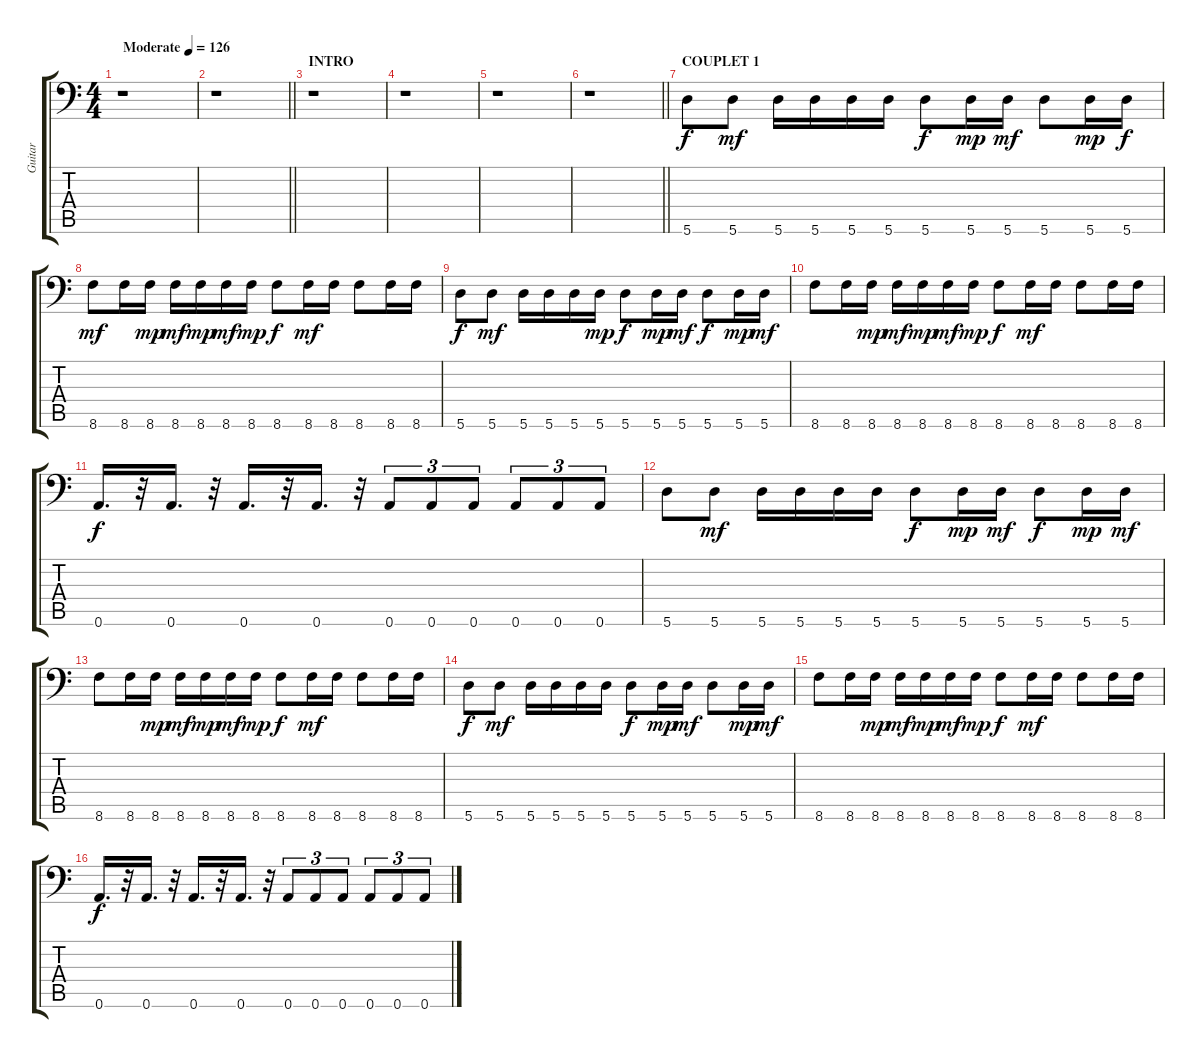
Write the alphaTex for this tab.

\track ("Guitar" "Guitar") {instrument electricguitarjazz}
\staff {score tabs}
\tuning (D4 A3 F3 C3 G2 A1) {hide}
\ts (4 4)
\tempo (126 "Moderate")
\clef f4
\ks c
r.1{dy f instrument electricguitarjazz} |
\barLineRight lightlight
r.1 |
\section ("" "INTRO")
r.1 |
r.1 |
r.1 |
\barLineRight lightlight
r.1 |
\section ("" "COUPLET 1")
5.6.8 5.6.8{dy mf} 5.6.16 5.6.16 5.6.16 5.6.16 5.6.8{dy f} 5.6.16{dy mp} 5.6.16{dy mf} 5.6.8 5.6.16{dy mp} 5.6.16{dy f} |
8.6.8{dy mf} 8.6.16 8.6.16{dy mp} 8.6.16{dy mf} 8.6.16{dy mp} 8.6.16{dy mf} 8.6.16{dy mp} 8.6.8{dy f} 8.6.16{dy mf} 8.6.16 8.6.8 8.6.16 8.6.16 |
5.6.8{dy f} 5.6.8{dy mf} 5.6.16 5.6.16 5.6.16 5.6.16{dy mp} 5.6.8{dy f} 5.6.16{dy mp} 5.6.16{dy mf} 5.6.8{dy f} 5.6.16{dy mp} 5.6.16{dy mf} |
8.6.8 8.6.16 8.6.16{dy mp} 8.6.16{dy mf} 8.6.16{dy mp} 8.6.16{dy mf} 8.6.16{dy mp} 8.6.8{dy f} 8.6.16{dy mf} 8.6.16 8.6.8 8.6.16 8.6.16 |
0.6.16{d dy f} r.32 0.6.16{d} r.32 0.6.16{d} r.32 0.6.16{d} r.32 0.6.8{tu (3 2)} 0.6.8{tu (3 2)} 0.6.8{tu (3 2)} 0.6.8{tu (3 2)} 0.6.8{tu (3 2)} 0.6.8{tu (3 2)} |
5.6.8 5.6.8{dy mf} 5.6.16 5.6.16 5.6.16 5.6.16 5.6.8{dy f} 5.6.16{dy mp} 5.6.16{dy mf} 5.6.8{dy f} 5.6.16{dy mp} 5.6.16{dy mf} |
8.6.8 8.6.16 8.6.16{dy mp} 8.6.16{dy mf} 8.6.16{dy mp} 8.6.16{dy mf} 8.6.16{dy mp} 8.6.8{dy f} 8.6.16{dy mf} 8.6.16 8.6.8 8.6.16 8.6.16 |
5.6.8{dy f} 5.6.8{dy mf} 5.6.16 5.6.16 5.6.16 5.6.16 5.6.8{dy f} 5.6.16{dy mp} 5.6.16{dy mf} 5.6.8 5.6.16{dy mp} 5.6.16{dy mf} |
8.6.8 8.6.16 8.6.16{dy mp} 8.6.16{dy mf} 8.6.16{dy mp} 8.6.16{dy mf} 8.6.16{dy mp} 8.6.8{dy f} 8.6.16{dy mf} 8.6.16 8.6.8 8.6.16 8.6.16 |
0.6.16{d dy f} r.32 0.6.16{d} r.32 0.6.16{d} r.32 0.6.16{d} r.32 0.6.8{tu (3 2)} 0.6.8{tu (3 2)} 0.6.8{tu (3 2)} 0.6.8{tu (3 2)} 0.6.8{tu (3 2)} 0.6.8{tu (3 2)}
